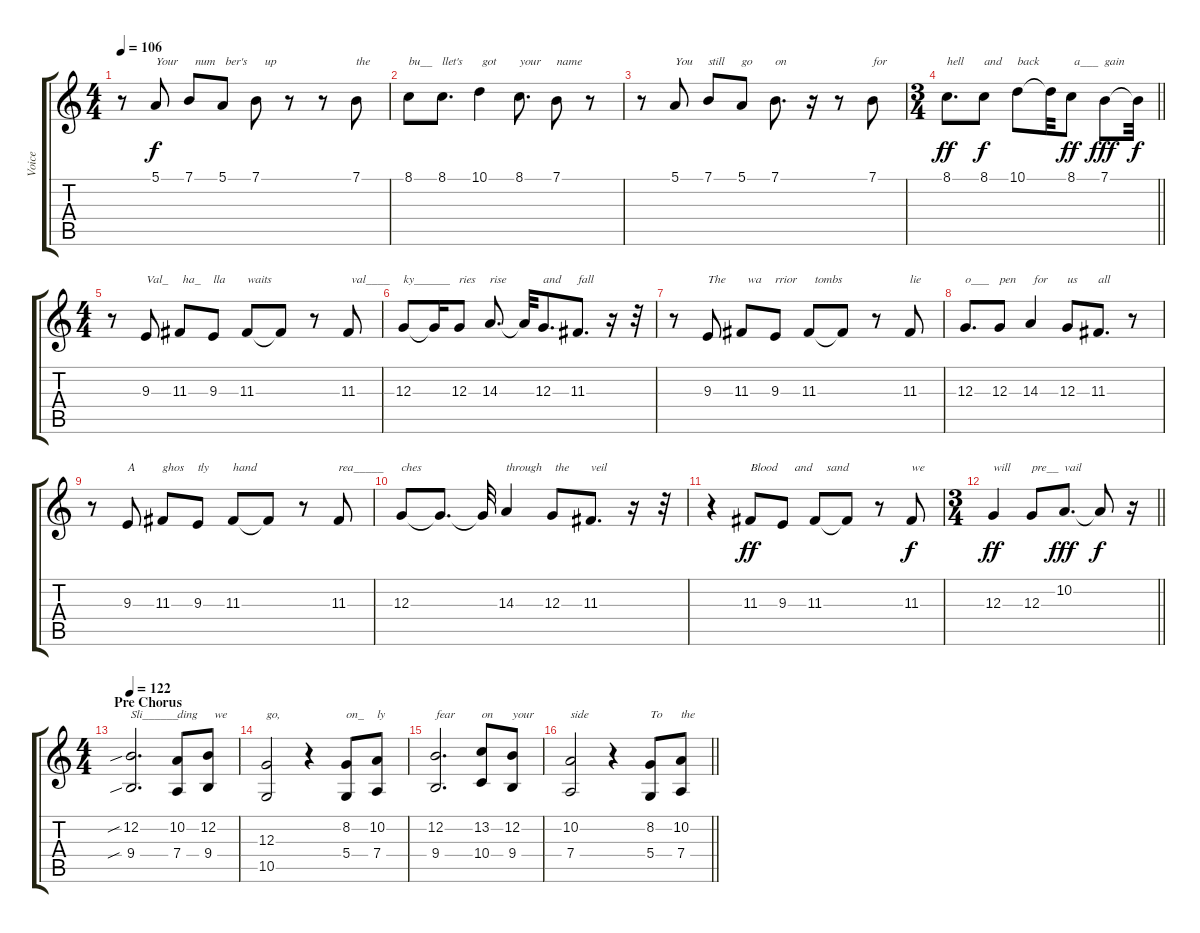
\track ("Voice" "Voice") {instrument lead6voice}
\staff {score tabs}
\tuning (E4 B3 G3 D3 A2 E2) {hide}
\ts (4 4)
\tempo 106
\clef g2
\ks c
r.8{dy f} 5.1.8{txt "Your"} 7.1.8{txt "  num"} 5.1.8{txt " ber's"} 7.1.8{txt "   up"} r.8 r.8 7.1.8{txt "the"} |
8.1.8{txt "bu__"} 8.1.8{d txt "llet's"} 10.1.4{txt " got"} 8.1.8{d txt "your"} 7.1.8{txt "name"} r.8 |
r.8 5.1.8{txt "You"} 7.1.8{txt "still"} 5.1.8{txt "go"} 7.1.8{d txt "on"} r.16 r.8 7.1.8{txt "for"} |
\ts (3 4)
\barLineRight lightlight
8.1.8{d txt "hell" dy ff} 8.1.8{txt "and" dy f} 10.1.8{txt "back"} 10.1{t}.32 8.1.8{txt " a___" dy ff} 7.1.8{txt "gain" dy fff} 7.1{t}.32{dy f} |
\ts (4 4)
r.8 9.3.8{txt "Val_"} 11.3.8{txt " ha_"} 9.3.8{txt "lla"} 11.3.8{txt "waits"} 11.3{t}.8 r.8 11.3.8{txt " val____"} |
12.3.8{txt "ky______"} 12.3{t}.16 12.3.8{txt "ries"} 14.3.8{d txt "rise"} 14.3{t}.32 12.3.8{d txt "and"} 11.3.8{d txt "fall"} r.16 r.32 |
r.8 9.3.8{txt "The"} 11.3.8{txt "  wa"} 9.3.8{txt "rrior"} 11.3.8{txt "  tombs"} 11.3{t}.8 r.8 11.3.8{txt "lie"} |
12.3.8{d txt "o___"} 12.3.8{txt "pen"} 14.3.4{txt " for"} 12.3.8{txt "us"} 11.3.8{d txt "all"} r.8 |
r.8 9.3.8{txt "A"} 11.3.8{txt "ghos"} 9.3.8{txt "tly"} 11.3.8{txt "hand"} 11.3{t}.8 r.8 11.3.8{txt "rea_____"} |
12.3.8{txt "ches"} 12.3{t}.8{d} 12.3{t}.32 14.3.4{txt "through"} 12.3.8{txt " the"} 11.3.8{d txt "veil"} r.16 r.32 |
r.4 11.3.8{txt "Blood" dy ff} 9.3.8{txt "    and"} 11.3.8{txt "    sand"} 11.3{t}.8 r.8 11.3.8{txt "we" dy f} |
\ts (3 4)
\barLineRight lightlight
12.3.4{txt "will" dy ff} 12.3.8{txt "pre__"} 10.2.8{d txt "vail" dy fff} 10.2{t}.8{dy f} r.16 |
\ts (4 4)
\section ("" "Pre Chorus")
\tempo 122
(12.2{sib} 9.4{sib}).2{d txt "Sli______"} (10.2 7.4).8{txt "ding"} (12.2 9.4).8{txt "  we"} |
(12.3 10.5).2{txt "go,"} r.4 (8.2 5.4).8{txt "on_"} (10.2 7.4).8{txt "ly"} |
(12.2 9.4).2{d txt "fear"} (13.2 10.4).8{txt "on"} (12.2 9.4).8{txt "your"} |
\barLineRight lightlight
(10.2 7.4).2{txt "side"} r.4 (8.2 5.4).8{txt "To"} (10.2 7.4).8{txt "the"}
